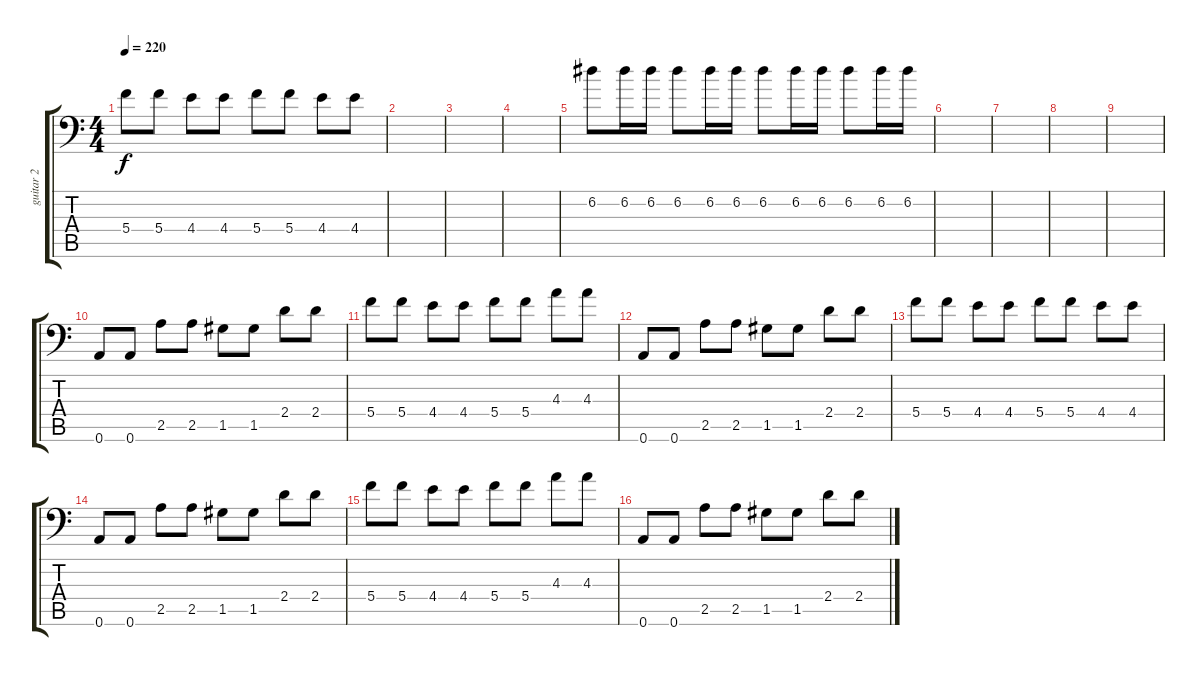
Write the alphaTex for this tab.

\track ("guitar 2" "guitar 2") {instrument distortionguitar}
\staff {score tabs}
\tuning (D4 A3 F3 C3 G2 A1) {hide}
\ts (4 4)
\tempo 220
\clef f4
\ks c
5.4.8{dy f} 5.4.8 4.4.8 4.4.8 5.4.8 5.4.8 4.4.8 4.4.8 |
|
|
|
6.2.8 6.2.16 6.2.16 6.2.8 6.2.16 6.2.16 6.2.8 6.2.16 6.2.16 6.2.8 6.2.16 6.2.16 |
|
|
|
|
0.6.8 0.6.8 2.5.8 2.5.8 1.5.8 1.5.8 2.4.8 2.4.8 |
5.4.8 5.4.8 4.4.8 4.4.8 5.4.8 5.4.8 4.3.8 4.3.8 |
0.6.8 0.6.8 2.5.8 2.5.8 1.5.8 1.5.8 2.4.8 2.4.8 |
5.4.8 5.4.8 4.4.8 4.4.8 5.4.8 5.4.8 4.4.8 4.4.8 |
0.6.8 0.6.8 2.5.8 2.5.8 1.5.8 1.5.8 2.4.8 2.4.8 |
5.4.8 5.4.8 4.4.8 4.4.8 5.4.8 5.4.8 4.3.8 4.3.8 |
0.6.8 0.6.8 2.5.8 2.5.8 1.5.8 1.5.8 2.4.8 2.4.8
